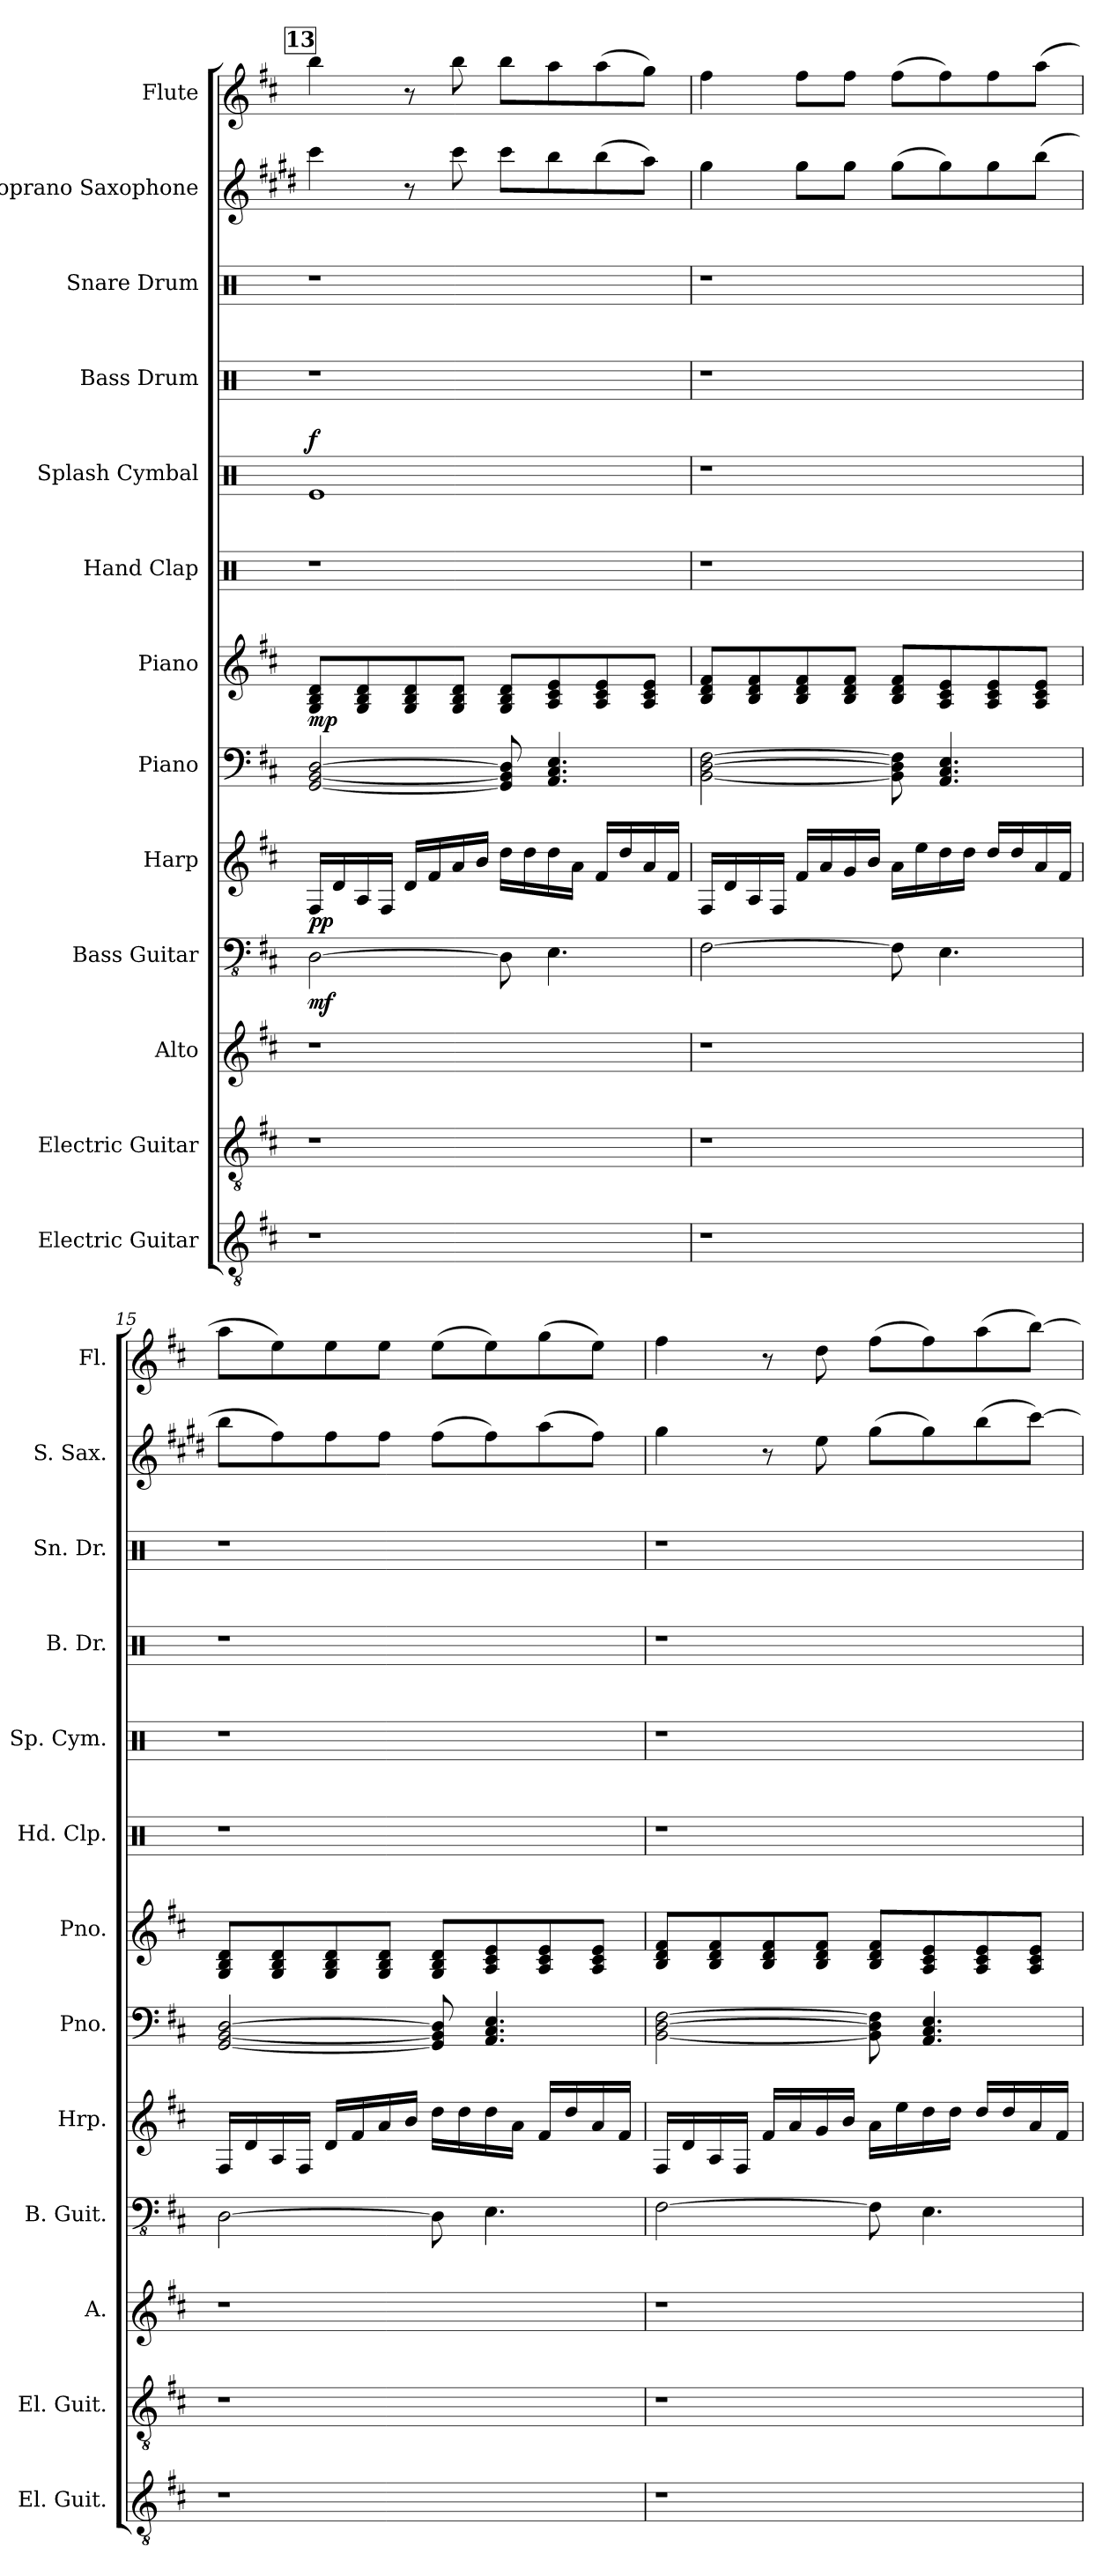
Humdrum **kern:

**kern	**kern	**kern	**kern	**dynam	**kern	**dynam	**kern	**kern	**dynam	**kern	**kern	**dynam	**kern	**kern	**kern	**kern
*part13	*part12	*part11	*part10	*part10	*part9	*part9	*part8	*part7	*part7	*part6	*part5	*part5	*part4	*part3	*part2	*part1
*staff13	*staff12	*staff11	*staff10	*staff10	*staff9	*staff9	*staff8	*staff7	*staff7	*staff6	*staff5	*staff5	*staff4	*staff3	*staff2	*staff1
*I"Electric Guitar	*I"Electric Guitar	*I"Alto	*I"Bass Guitar	*	*I"Harp	*	*I"Piano	*I"Piano	*	*I"Hand Clap	*I"Splash Cymbal	*	*I"Bass Drum	*I"Snare Drum	*I"Soprano Saxophone	*I"Flute
*I'El. Guit.	*I'El. Guit.	*I'A.	*I'B. Guit.	*	*I'Hrp.	*	*I'Pno.	*I'Pno.	*	*I'Hd. Clp.	*I'Sp. Cym.	*	*I'B. Dr.	*I'Sn. Dr.	*I'S. Sax.	*I'Fl.
!!LO:PB:g=z
*clefGv2	*clefGv2	*clefG2	*clefFv4	*	*clefG2	*	*clefF4	*clefG2	*	*clefX	*clefX	*	*clefX	*clefX	*clefG2	*clefG2
*	*	*	*	*	*	*	*	*	*	*	*	*	*	*	*ITrd1c2	*
*k[f#c#]	*k[f#c#]	*k[f#c#]	*k[f#c#]	*	*k[f#c#]	*	*k[f#c#]	*k[f#c#]	*	*k[]	*k[]	*	*k[]	*k[]	*k[f#c#]	*k[f#c#]
!!LO:REH:place=s1:a:B:fs=14:t=13
=13	=13	=13	=13	=13	=13	=13	=13	=13	=13	=13	=13	=13	=13	=13	=13	=13
!	!	!	!	!LO:DY:b	!	!LO:DY:b	!	!	!LO:DY:b	!	!	!LO:DY:a	!	!	!	!
1r	1r	1r	[2DD\	mf	16F#/LL	pp	[2GG/ [2BB/ [2D/	8G/ 8B/ 8d/L	mp	1r	1Re	f	1r	1r	4bb\	4bb\
.	.	.	.	.	16d/	.	.	.	.	.	.	.	.	.	.	.
.	.	.	.	.	16A/	.	.	8G/ 8B/ 8d/	.	.	.	.	.	.	.	.
.	.	.	.	.	16F#/JJ	.	.	.	.	.	.	.	.	.	.	.
.	.	.	.	.	16d/LL	.	.	8G/ 8B/ 8d/	.	.	.	.	.	.	8r	8r
.	.	.	.	.	16f#/	.	.	.	.	.	.	.	.	.	.	.
.	.	.	.	.	16a/	.	.	8G/ 8B/ 8d/J	.	.	.	.	.	.	8bb\	8bb\
.	.	.	.	.	16b/JJ	.	.	.	.	.	.	.	.	.	.	.
.	.	.	8DD\]	.	16dd\LL	.	8GG/] 8BB/] 8D/]	8G/ 8B/ 8d/L	.	.	.	.	.	.	8bb\L	8bb\L
.	.	.	.	.	16dd\	.	.	.	.	.	.	.	.	.	.	.
.	.	.	4.EE\	.	16dd\	.	4.AA/ 4.C#/ 4.E/	8A/ 8c#/ 8e/	.	.	.	.	.	.	8aa\	8aa\
.	.	.	.	.	16a\JJ	.	.	.	.	.	.	.	.	.	.	.
.	.	.	.	.	16f#/LL	.	.	8A/ 8c#/ 8e/	.	.	.	.	.	.	(8aa\	(8aa\
.	.	.	.	.	16dd/	.	.	.	.	.	.	.	.	.	.	.
.	.	.	.	.	16a/	.	.	8A/ 8c#/ 8e/J	.	.	.	.	.	.	8gg\J)	8gg\J)
.	.	.	.	.	16f#/JJ	.	.	.	.	.	.	.	.	.	.	.
=14	=14	=14	=14	=14	=14	=14	=14	=14	=14	=14	=14	=14	=14	=14	=14	=14
1r	1r	1r	[2FF#\	.	16F#/LL	.	[2BB\ [2D\ [2F#\	8B/ 8d/ 8f#/L	.	1r	1r	.	1r	1r	4ff#\	4ff#\
.	.	.	.	.	16d/	.	.	.	.	.	.	.	.	.	.	.
.	.	.	.	.	16A/	.	.	8B/ 8d/ 8f#/	.	.	.	.	.	.	.	.
.	.	.	.	.	16F#/JJ	.	.	.	.	.	.	.	.	.	.	.
.	.	.	.	.	16f#/LL	.	.	8B/ 8d/ 8f#/	.	.	.	.	.	.	8ff#\L	8ff#\L
.	.	.	.	.	16a/	.	.	.	.	.	.	.	.	.	.	.
.	.	.	.	.	16g/	.	.	8B/ 8d/ 8f#/J	.	.	.	.	.	.	8ff#\J	8ff#\J
.	.	.	.	.	16b/JJ	.	.	.	.	.	.	.	.	.	.	.
.	.	.	8FF#\]	.	16a\LL	.	8BB\] 8D\] 8F#\]	8B/ 8d/ 8f#/L	.	.	.	.	.	.	(8ff#\L	(8ff#\L
.	.	.	.	.	16ee\	.	.	.	.	.	.	.	.	.	.	.
.	.	.	4.EE\	.	16dd\	.	4.AA/ 4.C#/ 4.E/	8A/ 8c#/ 8e/	.	.	.	.	.	.	8ff#\)	8ff#\)
.	.	.	.	.	16dd\JJ	.	.	.	.	.	.	.	.	.	.	.
.	.	.	.	.	16dd/LL	.	.	8A/ 8c#/ 8e/	.	.	.	.	.	.	8ff#\	8ff#\
.	.	.	.	.	16dd/	.	.	.	.	.	.	.	.	.	.	.
.	.	.	.	.	16a/	.	.	8A/ 8c#/ 8e/J	.	.	.	.	.	.	(8aa\J	(8aa\J
.	.	.	.	.	16f#/JJ	.	.	.	.	.	.	.	.	.	.	.
=15	=15	=15	=15	=15	=15	=15	=15	=15	=15	=15	=15	=15	=15	=15	=15	=15
1r	1r	1r	[2DD\	.	16F#/LL	.	[2GG/ [2BB/ [2D/	8G/ 8B/ 8d/L	.	1r	1r	.	1r	1r	8aa\L	8aa\L
.	.	.	.	.	16d/	.	.	.	.	.	.	.	.	.	.	.
.	.	.	.	.	16A/	.	.	8G/ 8B/ 8d/	.	.	.	.	.	.	8ee\)	8ee\)
.	.	.	.	.	16F#/JJ	.	.	.	.	.	.	.	.	.	.	.
.	.	.	.	.	16d/LL	.	.	8G/ 8B/ 8d/	.	.	.	.	.	.	8ee\	8ee\
.	.	.	.	.	16f#/	.	.	.	.	.	.	.	.	.	.	.
.	.	.	.	.	16a/	.	.	8G/ 8B/ 8d/J	.	.	.	.	.	.	8ee\J	8ee\J
.	.	.	.	.	16b/JJ	.	.	.	.	.	.	.	.	.	.	.
.	.	.	8DD\]	.	16dd\LL	.	8GG/] 8BB/] 8D/]	8G/ 8B/ 8d/L	.	.	.	.	.	.	(8ee\L	(8ee\L
.	.	.	.	.	16dd\	.	.	.	.	.	.	.	.	.	.	.
.	.	.	4.EE\	.	16dd\	.	4.AA/ 4.C#/ 4.E/	8A/ 8c#/ 8e/	.	.	.	.	.	.	8ee\)	8ee\)
.	.	.	.	.	16a\JJ	.	.	.	.	.	.	.	.	.	.	.
.	.	.	.	.	16f#/LL	.	.	8A/ 8c#/ 8e/	.	.	.	.	.	.	(8gg\	(8gg\
.	.	.	.	.	16dd/	.	.	.	.	.	.	.	.	.	.	.
.	.	.	.	.	16a/	.	.	8A/ 8c#/ 8e/J	.	.	.	.	.	.	8ee\J)	8ee\J)
.	.	.	.	.	16f#/JJ	.	.	.	.	.	.	.	.	.	.	.
!!LO:PB:g=z
=16	=16	=16	=16	=16	=16	=16	=16	=16	=16	=16	=16	=16	=16	=16	=16	=16
1r	1r	1r	[2FF#\	.	16F#/LL	.	[2BB\ [2D\ [2F#\	8B/ 8d/ 8f#/L	.	1r	1r	.	1r	1r	4ff#\	4ff#\
.	.	.	.	.	16d/	.	.	.	.	.	.	.	.	.	.	.
.	.	.	.	.	16A/	.	.	8B/ 8d/ 8f#/	.	.	.	.	.	.	.	.
.	.	.	.	.	16F#/JJ	.	.	.	.	.	.	.	.	.	.	.
.	.	.	.	.	16f#/LL	.	.	8B/ 8d/ 8f#/	.	.	.	.	.	.	8r	8r
.	.	.	.	.	16a/	.	.	.	.	.	.	.	.	.	.	.
.	.	.	.	.	16g/	.	.	8B/ 8d/ 8f#/J	.	.	.	.	.	.	8dd\	8dd\
.	.	.	.	.	16b/JJ	.	.	.	.	.	.	.	.	.	.	.
.	.	.	8FF#\]	.	16a\LL	.	8BB\] 8D\] 8F#\]	8B/ 8d/ 8f#/L	.	.	.	.	.	.	(8ff#\L	(8ff#\L
.	.	.	.	.	16ee\	.	.	.	.	.	.	.	.	.	.	.
.	.	.	4.EE\	.	16dd\	.	4.AA/ 4.C#/ 4.E/	8A/ 8c#/ 8e/	.	.	.	.	.	.	8ff#\)	8ff#\)
.	.	.	.	.	16dd\JJ	.	.	.	.	.	.	.	.	.	.	.
.	.	.	.	.	16dd/LL	.	.	8A/ 8c#/ 8e/	.	.	.	.	.	.	(8aa\	(8aa\
.	.	.	.	.	16dd/	.	.	.	.	.	.	.	.	.	.	.
.	.	.	.	.	16a/	.	.	8A/ 8c#/ 8e/J	.	.	.	.	.	.	[8bb\J)	[8bb\J)
.	.	.	.	.	16f#/JJ	.	.	.	.	.	.	.	.	.	.	.
=	=	=	=	=	=	=	=	=	=	=	=	=	=	=	=	=
*-	*-	*-	*-	*-	*-	*-	*-	*-	*-	*-	*-	*-	*-	*-	*-	*-
